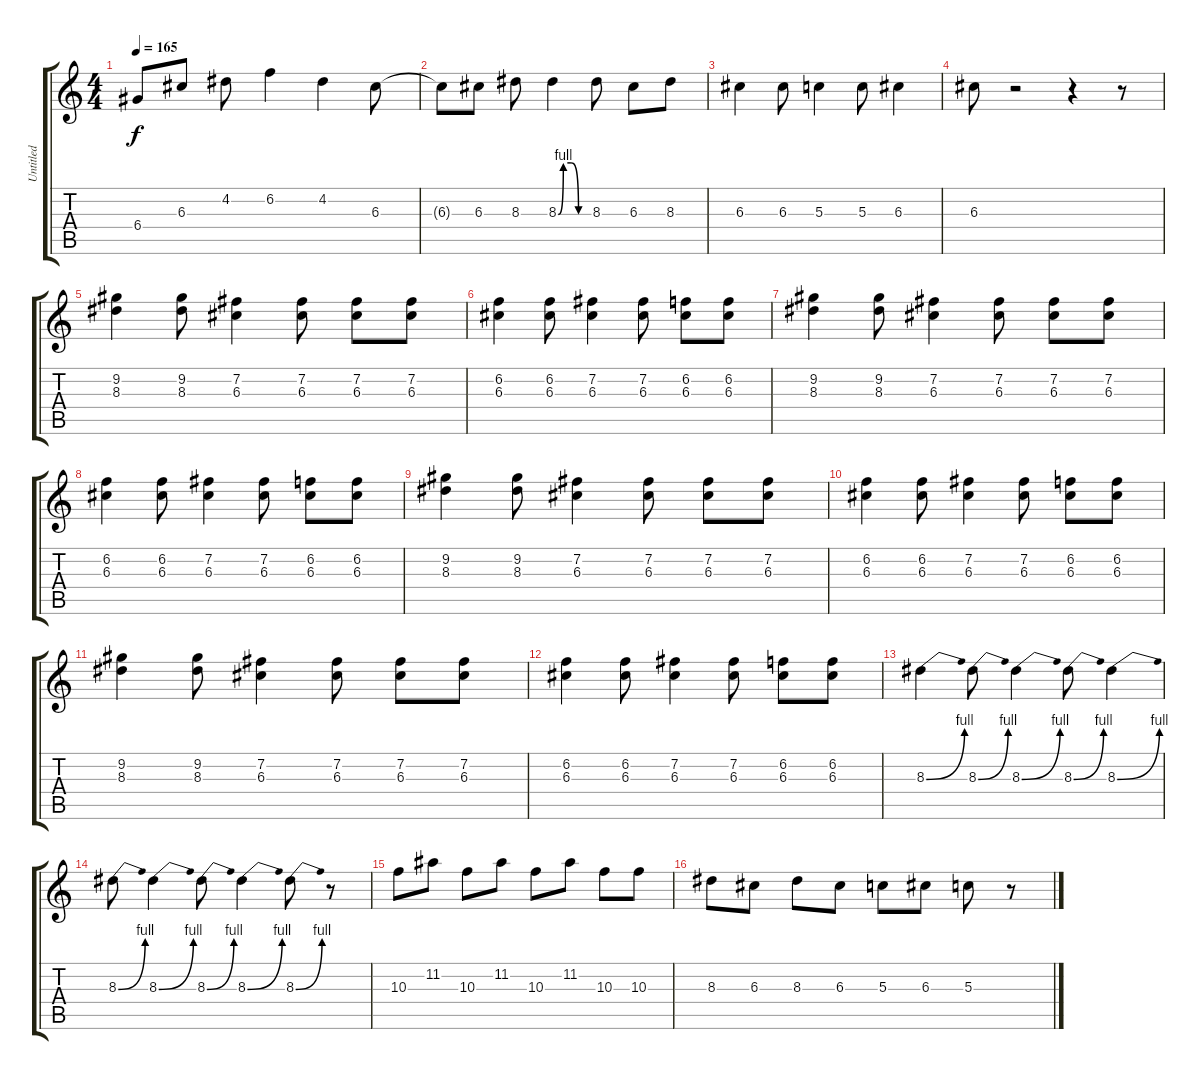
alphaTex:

\track ("Untitled" "Untitled") {instrument distortionguitar}
\staff {score tabs}
\tuning (E4 B3 G3 D3 A2 E2) {hide}
\ts (4 4)
\tempo 165
\clef g2
\ks c
6.4.8{dy f} 6.3.8 4.2.8 6.2.4 4.2.4 6.3.8 |
6.3{t}.8 6.3.8 8.3.8 8.3{be (custom 0 0 10 4 25 4 40 0 60 0)}.4 8.3.8 6.3.8 8.3.8 |
6.3.4 6.3.8 5.3.4 5.3.8 6.3.4 |
6.3.8 r.2 r.4 r.8 |
(9.2 8.3).4 (9.2 8.3).8 (7.2 6.3).4 (7.2 6.3).8 (7.2 6.3).8 (7.2 6.3).8 |
(6.2 6.3).4 (6.2 6.3).8 (7.2 6.3).4 (7.2 6.3).8 (6.2 6.3).8 (6.2 6.3).8 |
(9.2 8.3).4 (9.2 8.3).8 (7.2 6.3).4 (7.2 6.3).8 (7.2 6.3).8 (7.2 6.3).8 |
(6.2 6.3).4 (6.2 6.3).8 (7.2 6.3).4 (7.2 6.3).8 (6.2 6.3).8 (6.2 6.3).8 |
(9.2 8.3).4 (9.2 8.3).8 (7.2 6.3).4 (7.2 6.3).8 (7.2 6.3).8 (7.2 6.3).8 |
(6.2 6.3).4 (6.2 6.3).8 (7.2 6.3).4 (7.2 6.3).8 (6.2 6.3).8 (6.2 6.3).8 |
(9.2 8.3).4 (9.2 8.3).8 (7.2 6.3).4 (7.2 6.3).8 (7.2 6.3).8 (7.2 6.3).8 |
(6.2 6.3).4 (6.2 6.3).8 (7.2 6.3).4 (7.2 6.3).8 (6.2 6.3).8 (6.2 6.3).8 |
8.3{be (bend 0 0 60 4)}.4 8.3{be (bend 0 0 60 4)}.8 8.3{be (bend 0 0 60 4)}.4 8.3{be (bend 0 0 60 4)}.8 8.3{be (bend 0 0 60 4)}.4 |
8.3{be (bend 0 0 60 4)}.8 8.3{be (bend 0 0 60 4)}.4 8.3{be (bend 0 0 60 4)}.8 8.3{be (bend 0 0 60 4)}.4 8.3{be (bend 0 0 60 4)}.8 r.8 |
10.3.8 11.2.8 10.3.8 11.2.8 10.3.8 11.2.8 10.3.8 10.3.8 |
8.3.8 6.3.8 8.3.8 6.3.8 5.3.8 6.3.8 5.3.8 r.8
